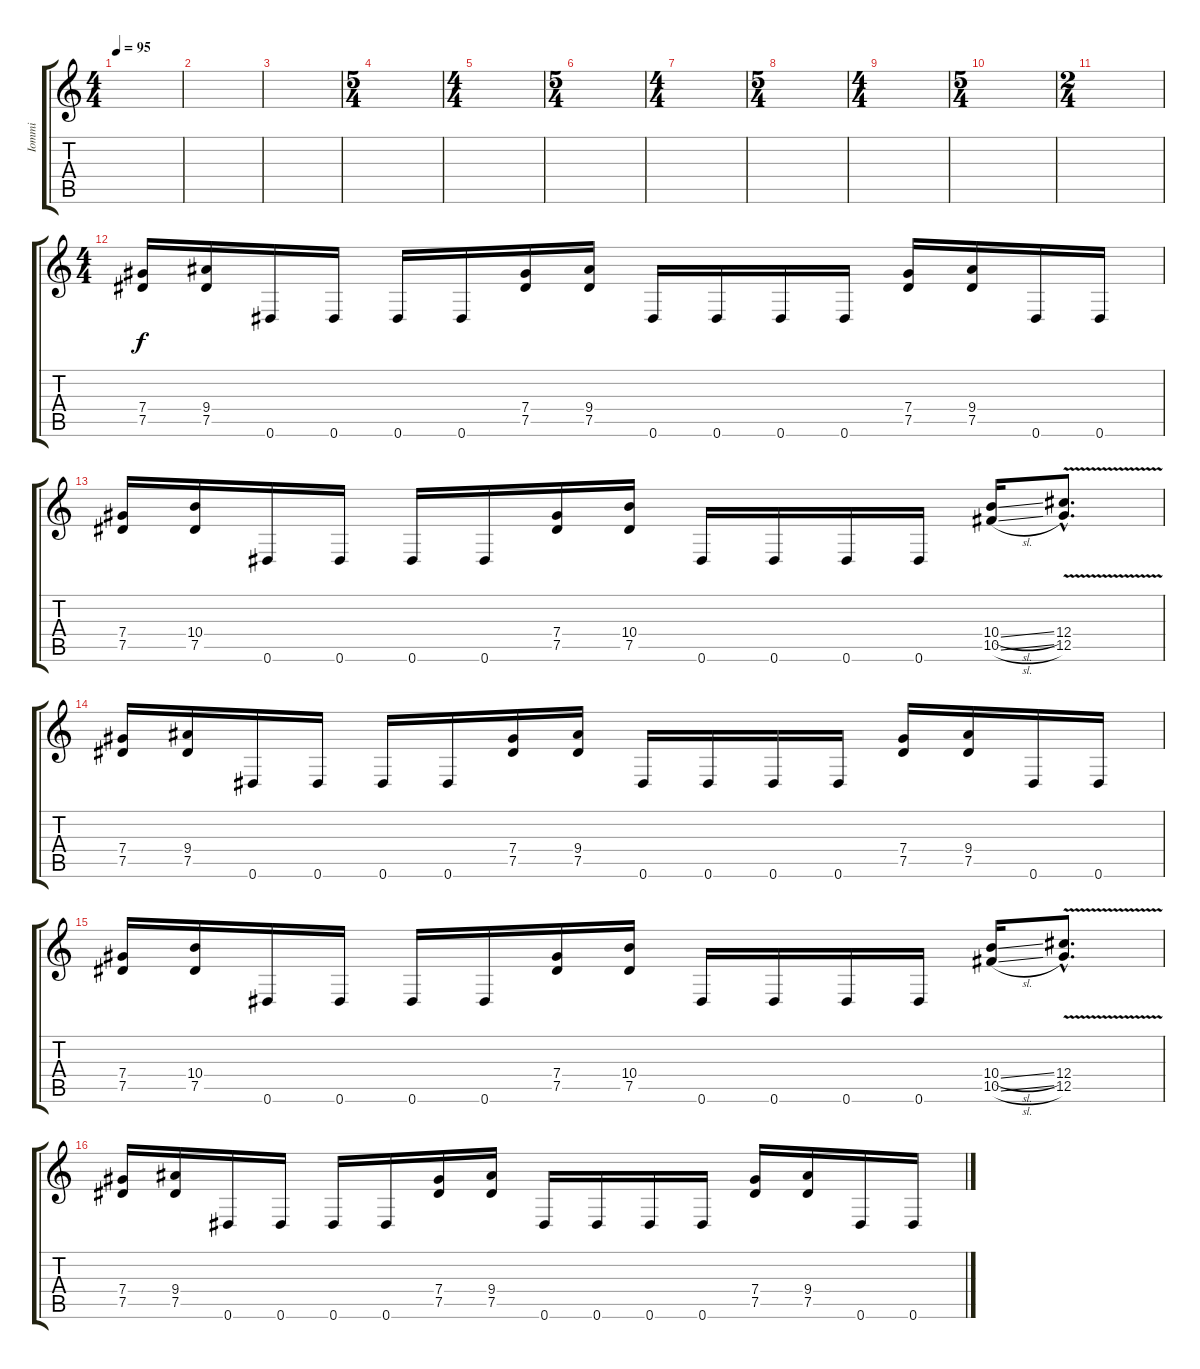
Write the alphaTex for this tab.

\track ("Iommi" "Iommi") {instrument distortionguitar}
\staff {score tabs}
\tuning (Eb4 Bb3 Gb3 Db3 Ab2 Eb2) {hide}
\ts (4 4)
\tempo 95
\clef g2
\ks c
|
|
|
\ts (5 4)
|
\ts (4 4)
|
\ts (5 4)
|
\ts (4 4)
|
\ts (5 4)
|
\ts (4 4)
|
\ts (5 4)
|
\ts (2 4)
|
\ts (4 4)
(7.4 7.5).16 (9.4 7.5).16 0.6.16 0.6.16 0.6.16 0.6.16 (7.4 7.5).16 (9.4 7.5).16 0.6.16 0.6.16 0.6.16 0.6.16 (7.4 7.5).16 (9.4 7.5).16 0.6.16 0.6.16 |
(7.4 7.5).16 (10.4 7.5).16 0.6.16 0.6.16 0.6.16 0.6.16 (7.4 7.5).16 (10.4 7.5).16 0.6.16 0.6.16 0.6.16 0.6.16 (10.4{sl} 10.5{sl}).16 (12.4{v hac} 12.5{v hac}).8{d} |
(7.4 7.5).16 (9.4 7.5).16 0.6.16 0.6.16 0.6.16 0.6.16 (7.4 7.5).16 (9.4 7.5).16 0.6.16 0.6.16 0.6.16 0.6.16 (7.4 7.5).16 (9.4 7.5).16 0.6.16 0.6.16 |
(7.4 7.5).16 (10.4 7.5).16 0.6.16 0.6.16 0.6.16 0.6.16 (7.4 7.5).16 (10.4 7.5).16 0.6.16 0.6.16 0.6.16 0.6.16 (10.4{sl} 10.5{sl}).16 (12.4{v hac} 12.5{v hac}).8{d} |
(7.4 7.5).16 (9.4 7.5).16 0.6.16 0.6.16 0.6.16 0.6.16 (7.4 7.5).16 (9.4 7.5).16 0.6.16 0.6.16 0.6.16 0.6.16 (7.4 7.5).16 (9.4 7.5).16 0.6.16 0.6.16
